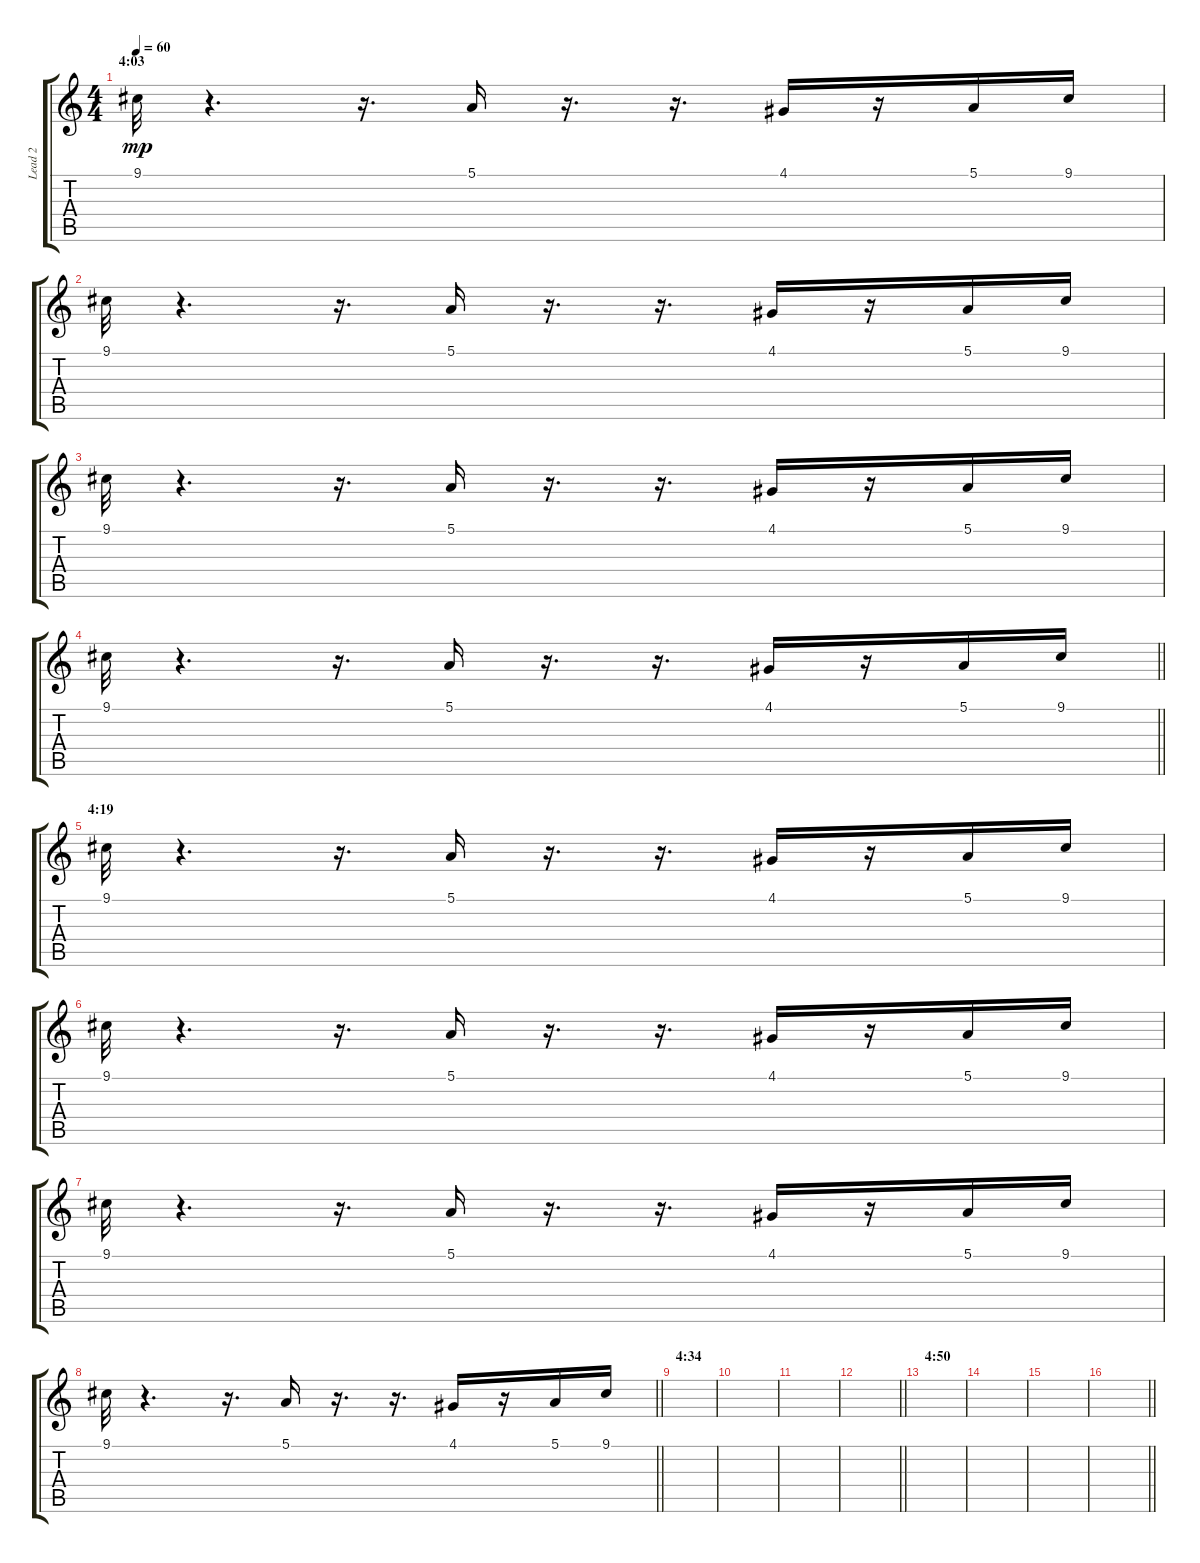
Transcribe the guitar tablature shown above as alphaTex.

\track ("Lead 2" "Lead 2") {instrument musicbox}
\staff {score tabs}
\tuning (E4 B3 G3 D3 A2 E2) {hide}
\ts (4 4)
\section ("" "4:03")
\tempo 60
\clef g2
\ks c
9.1.32{dy mp} r.4{d} r.16{d} 5.1.16 r.16{d} r.16{d} 4.1.16 r.16 5.1.16 9.1.16 |
9.1.32 r.4{d} r.16{d} 5.1.16 r.16{d} r.16{d} 4.1.16 r.16 5.1.16 9.1.16 |
9.1.32 r.4{d} r.16{d} 5.1.16 r.16{d} r.16{d} 4.1.16 r.16 5.1.16 9.1.16 |
\barLineRight lightlight
9.1.32 r.4{d} r.16{d} 5.1.16 r.16{d} r.16{d} 4.1.16 r.16 5.1.16 9.1.16 |
\section ("" "4:19")
9.1.32 r.4{d} r.16{d} 5.1.16 r.16{d} r.16{d} 4.1.16 r.16 5.1.16 9.1.16 |
9.1.32 r.4{d} r.16{d} 5.1.16 r.16{d} r.16{d} 4.1.16 r.16 5.1.16 9.1.16 |
9.1.32 r.4{d} r.16{d} 5.1.16 r.16{d} r.16{d} 4.1.16 r.16 5.1.16 9.1.16 |
\barLineRight lightlight
9.1.32 r.4{d} r.16{d} 5.1.16 r.16{d} r.16{d} 4.1.16 r.16 5.1.16 9.1.16 |
\section ("" "4:34")
|
|
|
\barLineRight lightlight
|
\section ("" "4:50")
|
|
|
\barLineRight lightlight
